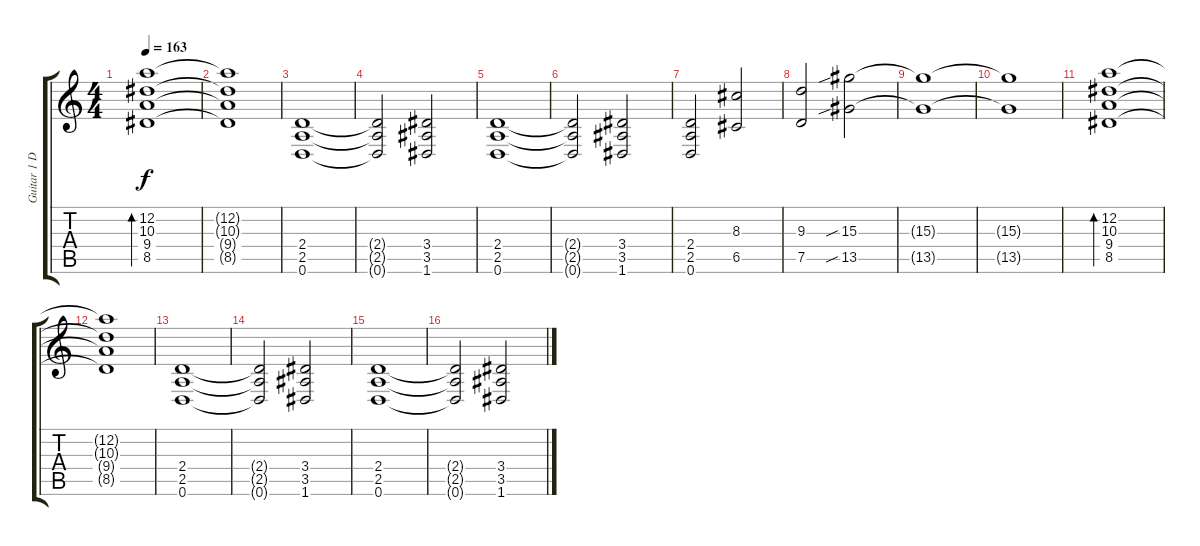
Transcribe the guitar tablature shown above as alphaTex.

\track ("Guitar 1 D-tuned" "Guitar 1 D") {instrument overdrivenguitar}
\staff {score tabs}
\tuning (D4 A3 F3 C3 G2 D2) {hide}
\ts (4 4)
\tempo 163
\clef g2
\ks c
(12.2 10.3 9.4 8.5).1{bd 240 dy f} |
(12.2{t} 10.3{t} 9.4{t} 8.5{t}).1 |
(2.4 2.5 0.6).1 |
(2.4{t} 2.5{t} 0.6{t}).2 (3.4 3.5 1.6).2 |
(2.4 2.5 0.6).1 |
(2.4{t} 2.5{t} 0.6{t}).2 (3.4 3.5 1.6).2 |
(2.4 2.5 0.6).2 (8.3 6.5).2 |
(9.3 7.5).2 (15.3{sib} 13.5{sib}).2 |
(15.3{t} 13.5{t}).1 |
(15.3{t} 13.5{t}).1 |
(12.2 10.3 9.4 8.5).1{bd 240} |
(12.2{t} 10.3{t} 9.4{t} 8.5{t}).1 |
(2.4 2.5 0.6).1 |
(2.4{t} 2.5{t} 0.6{t}).2 (3.4 3.5 1.6).2 |
(2.4 2.5 0.6).1 |
(2.4{t} 2.5{t} 0.6{t}).2 (3.4 3.5 1.6).2
